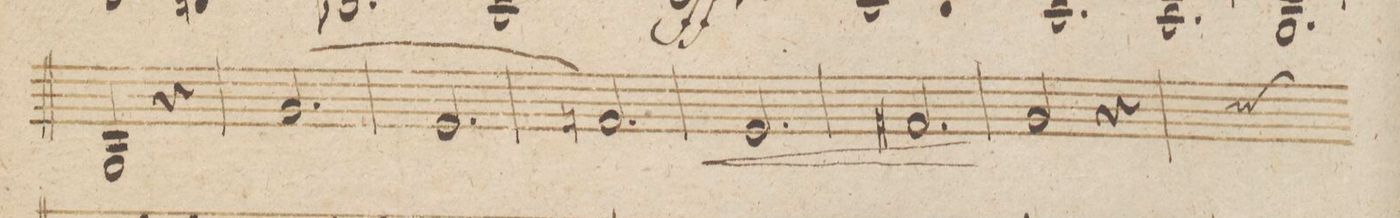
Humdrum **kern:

**kern	**dynam
*I"Violino 2do	*
*clefG2	*
*k[b-]	*
*met(c|)	*
*M3/4	*
2G/	.
4r	.
=157	=157
(>2.g/	.
=158	=158
2.e/	.
=159	=159
2.fn/)	.
=160	=160
2.e/	<
=161	=161
2.f#X/	.
.	[[
=162	=162
2g/	.
4r	.
*custos:cc	*
=163	=163
*-	*-
